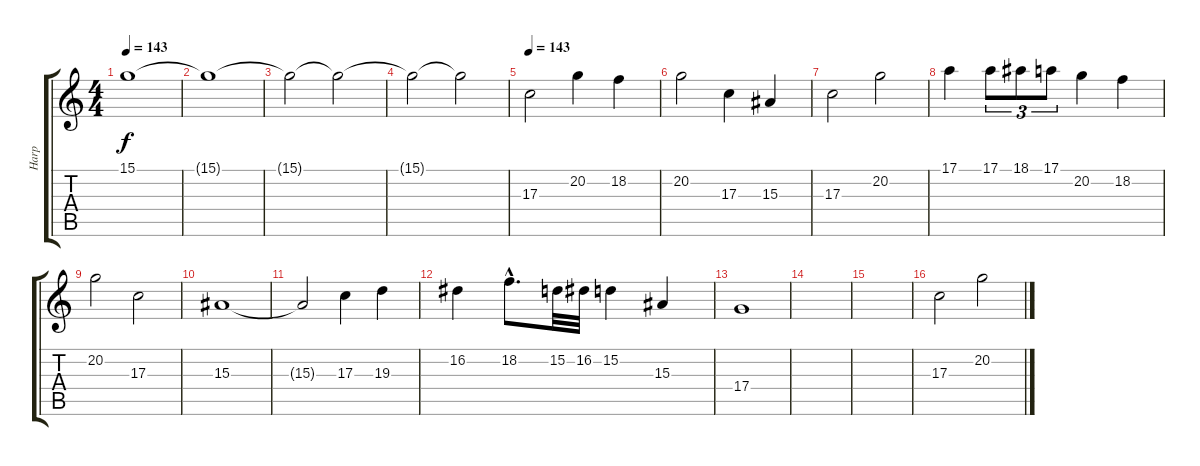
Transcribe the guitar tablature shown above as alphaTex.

\track ("Harp" "Harp") {instrument orchestralharp}
\staff {score tabs}
\tuning (E4 B3 G3 D3 A2 E2) {hide}
\ts (4 4)
\tempo 143
\clef g2
\ks c
15.1.1{dy f} |
15.1{t}.1 |
15.1{t}.2 15.1{t}.2 |
15.1{t}.2 15.1{t}.2 |
\tempo 143
17.3.2 20.2.4 18.2.4 |
20.2.2 17.3.4 15.3.4 |
17.3.2 20.2.2 |
17.1.4 17.1.8{tu (3 2)} 18.1.8{tu (3 2)} 17.1.8{tu (3 2)} 20.2.4 18.2.4 |
20.2.2 17.3.2 |
15.3.1 |
15.3{t}.2 17.3.4 19.3.4 |
16.2.4 18.2{hac}.8{d} 15.2.32 16.2.32 15.2.4 15.3.4 |
17.4.1 |
|
|
17.3.2 20.2.2
